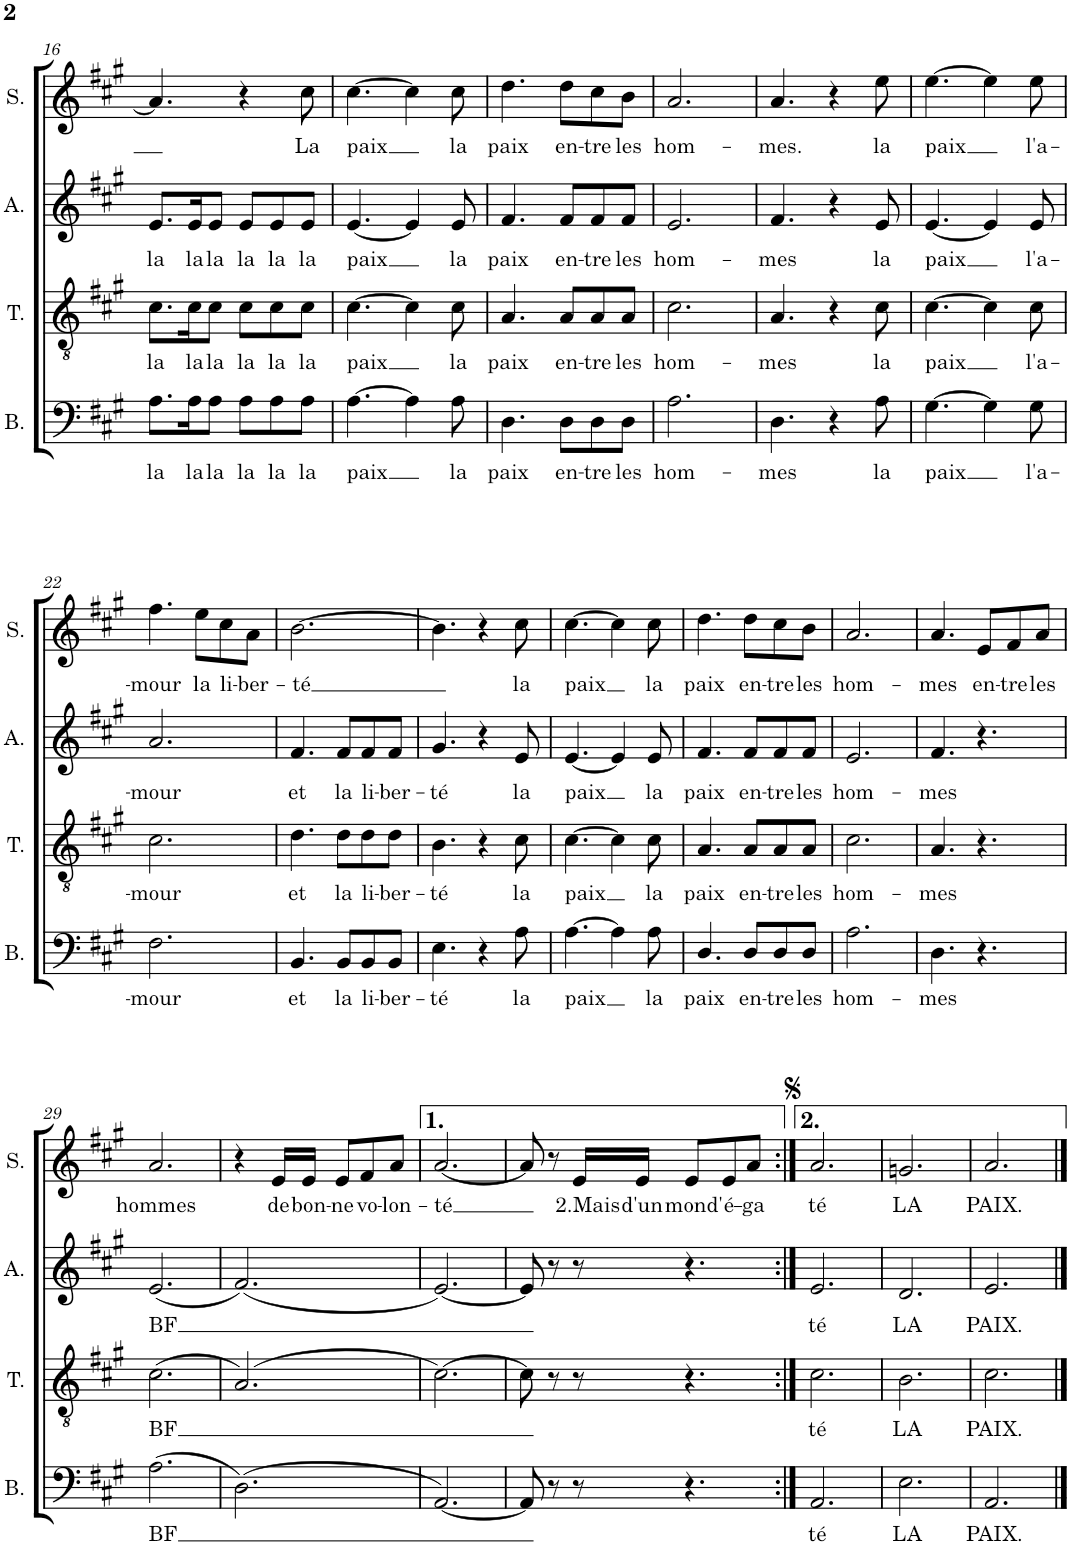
**kern	**text	**kern	**text	**kern	**text	**kern	**text
*part4	*part4	*part3	*part3	*part2	*part2	*part1	*part1
*staff4	*staff4	*staff3	*staff3	*staff2	*staff2	*staff1	*staff1
*I"Basse	*	*I"Ténor	*	*I"Alto	*	*I"Soprano	*
*I'B.	*	*I'T.	*	*I'A.	*	*I'S.	*
!!LO:PB:g=z
*clefF4	*	*clefGv2	*	*clefG2	*	*clefG2	*
*k[f#c#g#]	*	*k[f#c#g#]	*	*k[f#c#g#]	*	*k[f#c#g#]	*
*M6/8	*	*M6/8	*	*M6/8	*	*M6/8	*
=16	=16	=16	=16	=16	=16	=16	=16
!	!LO:LY:b	!	!LO:LY:b	!	!LO:LY:b	!	!
8.A\L	la	8.c#\L	la	8.e/L	la	4.a/]	.
!	!LO:LY:b	!	!LO:LY:b	!	!LO:LY:b	!	!
16A\K	la	16c#\K	la	16e/K	la	.	.
!	!LO:LY:b	!	!LO:LY:b	!	!LO:LY:b	!	!
8A\J	la	8c#\J	la	8e/J	la	.	.
!	!LO:LY:b	!	!LO:LY:b	!	!LO:LY:b	!	!
8A\L	la	8c#\L	la	8e/L	la	4r	.
!	!LO:LY:b	!	!LO:LY:b	!	!LO:LY:b	!	!
8A\	la	8c#\	la	8e/	la	.	.
!	!LO:LY:b	!	!LO:LY:b	!	!LO:LY:b	!	!LO:LY:b
8A\J	la	8c#\J	la	8e/J	la	8cc#\	La
=17	=17	=17	=17	=17	=17	=17	=17
!	!LO:LY:b	!	!LO:LY:b	!	!LO:LY:b	!	!LO:LY:b
[4.A\	paix	[4.c#\	paix	[4.e/	paix	[4.cc#\	paix
4A\]	.	4c#\]	.	4e/]	.	4cc#\]	.
!	!LO:LY:b	!	!LO:LY:b	!	!LO:LY:b	!	!LO:LY:b
8A\	la	8c#\	la	8e/	la	8cc#\	la
=18	=18	=18	=18	=18	=18	=18	=18
!	!LO:LY:b	!	!LO:LY:b	!	!LO:LY:b	!	!LO:LY:b
4.D\	paix	4.A/	paix	4.f#/	paix	4.dd\	paix
!	!LO:LY:b	!	!LO:LY:b	!	!LO:LY:b	!	!LO:LY:b
8D\L	en-	8A/L	en-	8f#/L	en-	8dd\L	en-
!	!LO:LY:b	!	!LO:LY:b	!	!LO:LY:b	!	!LO:LY:b
8D\	-tre	8A/	-tre	8f#/	-tre	8cc#\	-tre
!	!LO:LY:b	!	!LO:LY:b	!	!LO:LY:b	!	!LO:LY:b
8D\J	les	8A/J	les	8f#/J	les	8b\J	les
=19	=19	=19	=19	=19	=19	=19	=19
!	!LO:LY:b	!	!LO:LY:b	!	!LO:LY:b	!	!LO:LY:b
2.A\	hom-	2.c#\	hom-	2.e/	hom-	2.a/	hom-
=20	=20	=20	=20	=20	=20	=20	=20
!	!LO:LY:b	!	!LO:LY:b	!	!LO:LY:b	!	!LO:LY:b
4.D\	-mes	4.A/	-mes	4.f#/	-mes	4.a/	-mes.
4r	.	4r	.	4r	.	4r	.
!	!LO:LY:b	!	!LO:LY:b	!	!LO:LY:b	!	!LO:LY:b
8A\	la	8c#\	la	8e/	la	8ee\	la
=21	=21	=21	=21	=21	=21	=21	=21
!	!LO:LY:b	!	!LO:LY:b	!	!LO:LY:b	!	!LO:LY:b
[4.G#\	paix	[4.c#\	paix	[4.e/	paix	[4.ee\	paix
4G#\]	.	4c#\]	.	4e/]	.	4ee\]	.
!	!LO:LY:b	!	!LO:LY:b	!	!LO:LY:b	!	!LO:LY:b
8G#\	l'a-	8c#\	l'a-	8e/	l'a-	8ee\	l'a-
!!LO:LB:g=z
=22	=22	=22	=22	=22	=22	=22	=22
!	!LO:LY:b	!	!LO:LY:b	!	!LO:LY:b	!	!LO:LY:b
2.F#\	-mour	2.c#\	-mour	2.a/	-mour	4.ff#\	-mour
!	!	!	!	!	!	!	!LO:LY:b
.	.	.	.	.	.	8ee\L	la
!	!	!	!	!	!	!	!LO:LY:b
.	.	.	.	.	.	8cc#\	li-
!	!	!	!	!	!	!	!LO:LY:b
.	.	.	.	.	.	8a\J	-ber-
=23	=23	=23	=23	=23	=23	=23	=23
!	!LO:LY:b	!	!LO:LY:b	!	!LO:LY:b	!	!LO:LY:b
4.BB/	et	4.d\	et	4.f#/	et	[2.b\	-té
!	!LO:LY:b	!	!LO:LY:b	!	!LO:LY:b	!	!
8BB/L	la	8d\L	la	8f#/L	la	.	.
!	!LO:LY:b	!	!LO:LY:b	!	!LO:LY:b	!	!
8BB/	li-	8d\	li-	8f#/	li-	.	.
!	!LO:LY:b	!	!LO:LY:b	!	!LO:LY:b	!	!
8BB/J	-ber-	8d\J	-ber-	8f#/J	-ber-	.	.
=24	=24	=24	=24	=24	=24	=24	=24
!	!LO:LY:b	!	!LO:LY:b	!	!LO:LY:b	!	!
4.E\	-té	4.B\	-té	4.g#/	-té	4.b\]	.
4r	.	4r	.	4r	.	4r	.
!	!LO:LY:b	!	!LO:LY:b	!	!LO:LY:b	!	!LO:LY:b
8A\	la	8c#\	la	8e/	la	8cc#\	la
=25	=25	=25	=25	=25	=25	=25	=25
!	!LO:LY:b	!	!LO:LY:b	!	!LO:LY:b	!	!LO:LY:b
[4.A\	paix	[4.c#\	paix	[4.e/	paix	[4.cc#\	paix
4A\]	.	4c#\]	.	4e/]	.	4cc#\]	.
!	!LO:LY:b	!	!LO:LY:b	!	!LO:LY:b	!	!LO:LY:b
8A\	la	8c#\	la	8e/	la	8cc#\	la
=26	=26	=26	=26	=26	=26	=26	=26
!	!LO:LY:b	!	!LO:LY:b	!	!LO:LY:b	!	!LO:LY:b
4.D/	paix	4.A/	paix	4.f#/	paix	4.dd\	paix
!	!LO:LY:b	!	!LO:LY:b	!	!LO:LY:b	!	!LO:LY:b
8D/L	en-	8A/L	en-	8f#/L	en-	8dd\L	en-
!	!LO:LY:b	!	!LO:LY:b	!	!LO:LY:b	!	!LO:LY:b
8D/	-tre	8A/	-tre	8f#/	-tre	8cc#\	-tre
!	!LO:LY:b	!	!LO:LY:b	!	!LO:LY:b	!	!LO:LY:b
8D/J	les	8A/J	les	8f#/J	les	8b\J	les
=27	=27	=27	=27	=27	=27	=27	=27
!	!LO:LY:b	!	!LO:LY:b	!	!LO:LY:b	!	!LO:LY:b
2.A\	hom-	2.c#\	hom-	2.e/	hom-	2.a/	hom-
=28	=28	=28	=28	=28	=28	=28	=28
!	!LO:LY:b	!	!LO:LY:b	!	!LO:LY:b	!	!LO:LY:b
4.D\	-mes	4.A/	-mes	4.f#/	-mes	4.a/	-mes
!	!	!	!	!	!	!	!LO:LY:b
4.r	.	4.r	.	4.r	.	8e/L	en-
!	!	!	!	!	!	!	!LO:LY:b
.	.	.	.	.	.	8f#/	-tre
!	!	!	!	!	!	!	!LO:LY:b
.	.	.	.	.	.	8a/J	les
!!LO:LB:g=z
=29	=29	=29	=29	=29	=29	=29	=29
!	!LO:LY:b	!	!LO:LY:b	!	!LO:LY:b	!	!LO:LY:b
(2.A\	BF	(2.c#\	BF	(2.e/	BF	2.a/	hommes
=30	=30	=30	=30	=30	=30	=30	=30
(2.D\)	.	(2.A/)	.	(2.f#/)	.	4r	.
!	!	!	!	!	!	!	!LO:LY:b
.	.	.	.	.	.	16e/LL	de
!	!	!	!	!	!	!	!LO:LY:b
.	.	.	.	.	.	16e/JJ	bon-
!	!	!	!	!	!	!	!LO:LY:b
.	.	.	.	.	.	8e/L	-ne
!	!	!	!	!	!	!	!LO:LY:b
.	.	.	.	.	.	8f#/	vo-
!	!	!	!	!	!	!	!LO:LY:b
.	.	.	.	.	.	8a/J	-lon-
=31	=31	=31	=31	=31	=31	=31	=31
!	!	!	!	!	!	!	!LO:LY:b
[2.AA/)	.	[2.c#\)	.	[2.e/)	.	[2.a/	-té
=32	=32	=32	=32	=32	=32	=32	=32
8AA/]	.	8c#\]	.	8e/]	.	8a/]	.
8r	.	8r	.	8r	.	8r	.
!	!	!	!	!	!	!	!LO:LY:b
8r	.	8r	.	8r	.	16e/LL	2.Mais
!	!	!	!	!	!	!	!LO:LY:b
.	.	.	.	.	.	16e/JJ	d'un
!	!	!	!	!	!	!	!LO:LY:b
4.r	.	4.r	.	4.r	.	8e/L	mond'
!	!	!	!	!	!	!	!LO:LY:b
.	.	.	.	.	.	8e/	é-
!	!	!	!	!	!	!	!LO:LY:b
.	.	.	.	.	.	8a/J	-ga
=33:|!	=33:|!	=33:|!	=33:|!	=33:|!	=33:|!	=33:|!	=33:|!
!	!LO:LY:b	!	!LO:LY:b	!	!LO:LY:b	!	!LO:LY:b
2.AA/	té	2.c#\	té	2.e/	té	2.a/	té
=34	=34	=34	=34	=34	=34	=34	=34
!	!LO:LY:b	!	!LO:LY:b	!	!LO:LY:b	!	!LO:LY:b
2.E\	LA	2.B\	LA	2.d/	LA	2.gn/	LA
=35	=35	=35	=35	=35	=35	=35	=35
!	!LO:LY:b	!	!LO:LY:b	!	!LO:LY:b	!	!LO:LY:b
2.AA/	PAIX.	2.c#\	PAIX.	2.e/	PAIX.	2.a/	PAIX.
==	==	==	==	==	==	==	==
*-	*-	*-	*-	*-	*-	*-	*-
